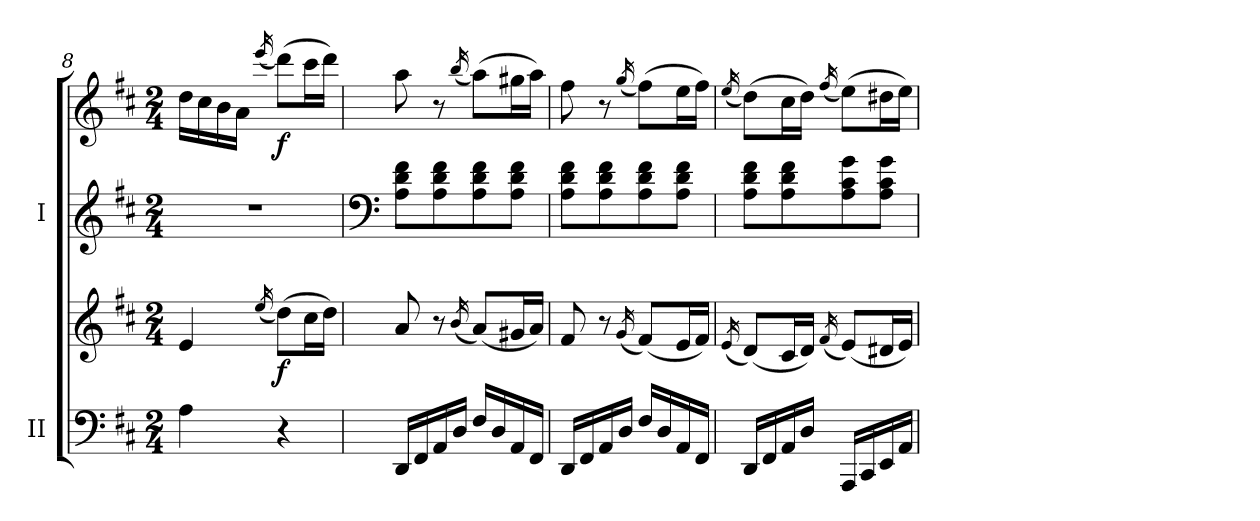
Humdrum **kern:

**kern	**kern	**dynam	**kern	**kern	**dynam
*part2	*part2	*part2	*part1	*part1	*part1
*staff4	*staff3	*staff3/4	*staff2	*staff1	*staff1/2
*I"II	*	*	*I"I	*	*
*I'II	*	*	*I'I	*	*
*clefF4	*clefG2	*	*clefG2	*clefG2	*
*k[f#c#]	*k[f#c#]	*	*k[f#c#]	*k[f#c#]	*
*M2/4	*M2/4	*	*M2/4	*M2/4	*
=8	=8	=8	=8	=8	=8
4A\	4e/	.	2r	16dd\LL	.
.	.	.	.	16cc#\	.
.	.	.	.	16b\	.
.	.	.	.	16a\JJ	.
.	(<16qee/	.	.	(<16qeee/	.
!	!	!LO:DY:b	!	!	!LO:DY:b
4r	(>8dd\L)	f	.	(>8ddd\L)	f
.	16cc#\L	.	.	16ccc#\L	.
.	16dd\JJ)	.	.	16ddd\JJ)	.
=9	=9	=9	=9	=9	=9
*	*	*	*clefF4	*	*
16DD/LL	8a/	.	8A\ 8d\ 8f#\L	8aa\	.
16FF#/	.	.	.	.	.
16AA/	8r	.	8A\ 8d\ 8f#\	8r	.
16D/JJ	.	.	.	.	.
.	(<16qb/	.	.	(<16qbb/	.
16F#/LL	(<8a/L)	.	8A\ 8d\ 8f#\	(>8aa\L)	.
16D/	.	.	.	.	.
16AA/	16g#X/L	.	8A\ 8d\ 8f#\J	16gg#X\L	.
16FF#/JJ	16a/JJ)	.	.	16aa\JJ)	.
=10	=10	=10	=10	=10	=10
16DD/LL	8f#/	.	8A\ 8d\ 8f#\L	8ff#\	.
16FF#/	.	.	.	.	.
16AA/	8r	.	8A\ 8d\ 8f#\	8r	.
16D/JJ	.	.	.	.	.
.	(<16qg/	.	.	(<16qgg/	.
16F#/LL	(<8f#/L)	.	8A\ 8d\ 8f#\	(>8ff#\L)	.
16D/	.	.	.	.	.
16AA/	16e/L	.	8A\ 8d\ 8f#\J	16ee\L	.
16FF#/JJ	16f#/JJ)	.	.	16ff#\JJ)	.
!!LO:LB:g=z
=11	=11	=11	=11	=11	=11
.	(<16qe/	.	.	(<16qee/	.
16DD/LL	(<8d/L)	.	8A\ 8d\ 8f#\L	(>8dd\L)	.
16FF#/	.	.	.	.	.
16AA/	16c#/L	.	8A\ 8d\ 8f#\	16cc#\L	.
16D/JJ	16d/JJ)	.	.	16dd\JJ)	.
.	(<16qf#/	.	.	(<16qff#/	.
16AAA/LL	(<8e/L)	.	8A\ 8c#\ 8g\	(>8ee\L)	.
16CC#/	.	.	.	.	.
16EE/	16d#X/L	.	8A\ 8c#\ 8g\J	16dd#X\L	.
16AA/JJ	16e/JJ)	.	.	16ee\JJ)	.
=	=	=	=	=	=
*-	*-	*-	*-	*-	*-
